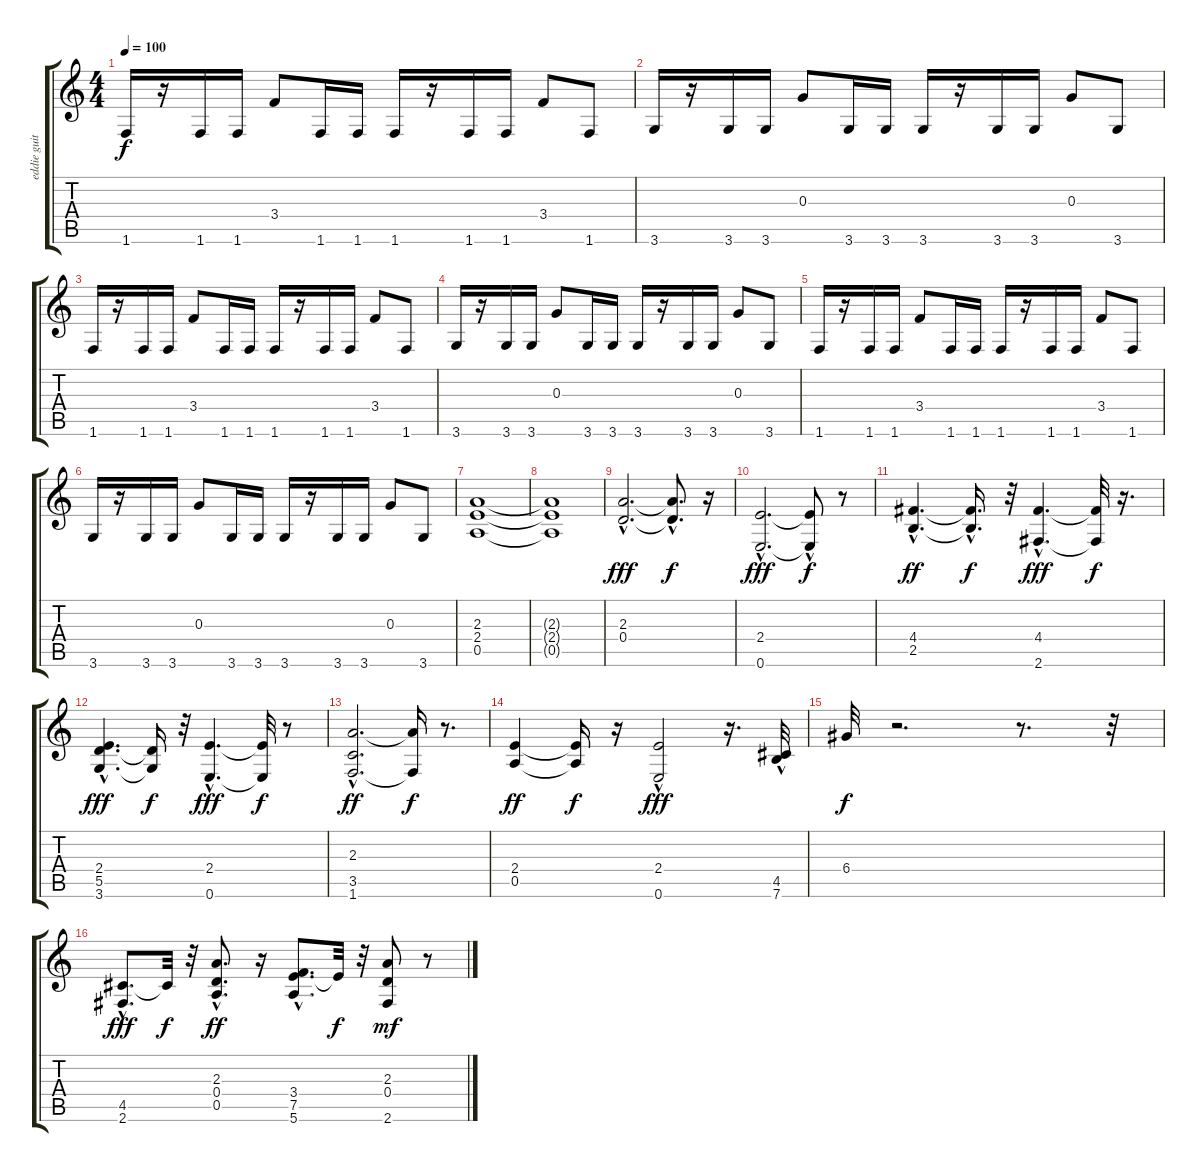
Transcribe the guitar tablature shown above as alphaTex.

\track ("eddie guitar" "eddie guit") {instrument distortionguitar}
\staff {score tabs}
\tuning (E4 B3 G3 D3 A2 E2) {hide}
\ts (4 4)
\tempo 100
\clef g2
\ks c
1.6.16{dy f} r.16 1.6.16 1.6.16 3.4.8 1.6.16 1.6.16 1.6.16 r.16 1.6.16 1.6.16 3.4.8 1.6.8 |
3.6.16 r.16 3.6.16 3.6.16 0.3.8 3.6.16 3.6.16 3.6.16 r.16 3.6.16 3.6.16 0.3.8 3.6.8 |
1.6.16 r.16 1.6.16 1.6.16 3.4.8 1.6.16 1.6.16 1.6.16 r.16 1.6.16 1.6.16 3.4.8 1.6.8 |
3.6.16 r.16 3.6.16 3.6.16 0.3.8 3.6.16 3.6.16 3.6.16 r.16 3.6.16 3.6.16 0.3.8 3.6.8 |
1.6.16 r.16 1.6.16 1.6.16 3.4.8 1.6.16 1.6.16 1.6.16 r.16 1.6.16 1.6.16 3.4.8 1.6.8 |
3.6.16 r.16 3.6.16 3.6.16 0.3.8 3.6.16 3.6.16 3.6.16 r.16 3.6.16 3.6.16 0.3.8 3.6.8 |
(2.3 2.4 0.5).1 |
(2.3{t} 2.4{t} 0.5{t}).1 |
(2.3{hac} 0.4{hac}).2{d dy fff} (2.3{hac t} 0.4{hac t}).8{d dy f} r.16 |
(2.4{hac} 0.6{hac}).2{d dy fff} (2.4{hac t} 0.6{t}).8{dy f} r.8 |
(4.4{hac} 2.5{hac}).4{d dy ff} (4.4{hac t} 2.5{hac t}).16{d dy f} r.32 (4.4{hac} 2.6{hac}).4{d dy fff} (4.4{t} 2.6{t}).32{dy f} r.16{d} |
(2.4 5.5{hac} 3.6{hac}).4{d dy fff} (5.5{t} 3.6{t}).16{dy f} r.32 (2.4{hac} 0.6{hac}).4{d dy fff} (2.4{t} 0.6{t}).32{dy f} r.8 |
(2.3{hac} 3.5{hac} 1.6{hac}).2{d dy ff} (2.3{t} 1.6{t}).16{dy f} r.8{d} |
(2.4 0.5).4{dy ff} (2.4{t} 0.5{t}).16{dy f} r.16 (2.4 0.6{hac}).2{dy fff} r.16{d} (4.5{hac} 7.6{hac}).32 |
6.4.32{dy f} r.2{d} r.8{d} r.32 |
(4.5{hac} 2.6).8{d dy fff} 4.5{t}.32{dy f} r.32 (2.3{hac} 0.4 0.5{hac}).8{d dy ff} r.16 (3.4{hac} 7.5{hac} 5.6{hac}).8{d} 7.5{t}.32{dy f} r.32 (2.3 0.4 2.6).8{dy mf} r.8
